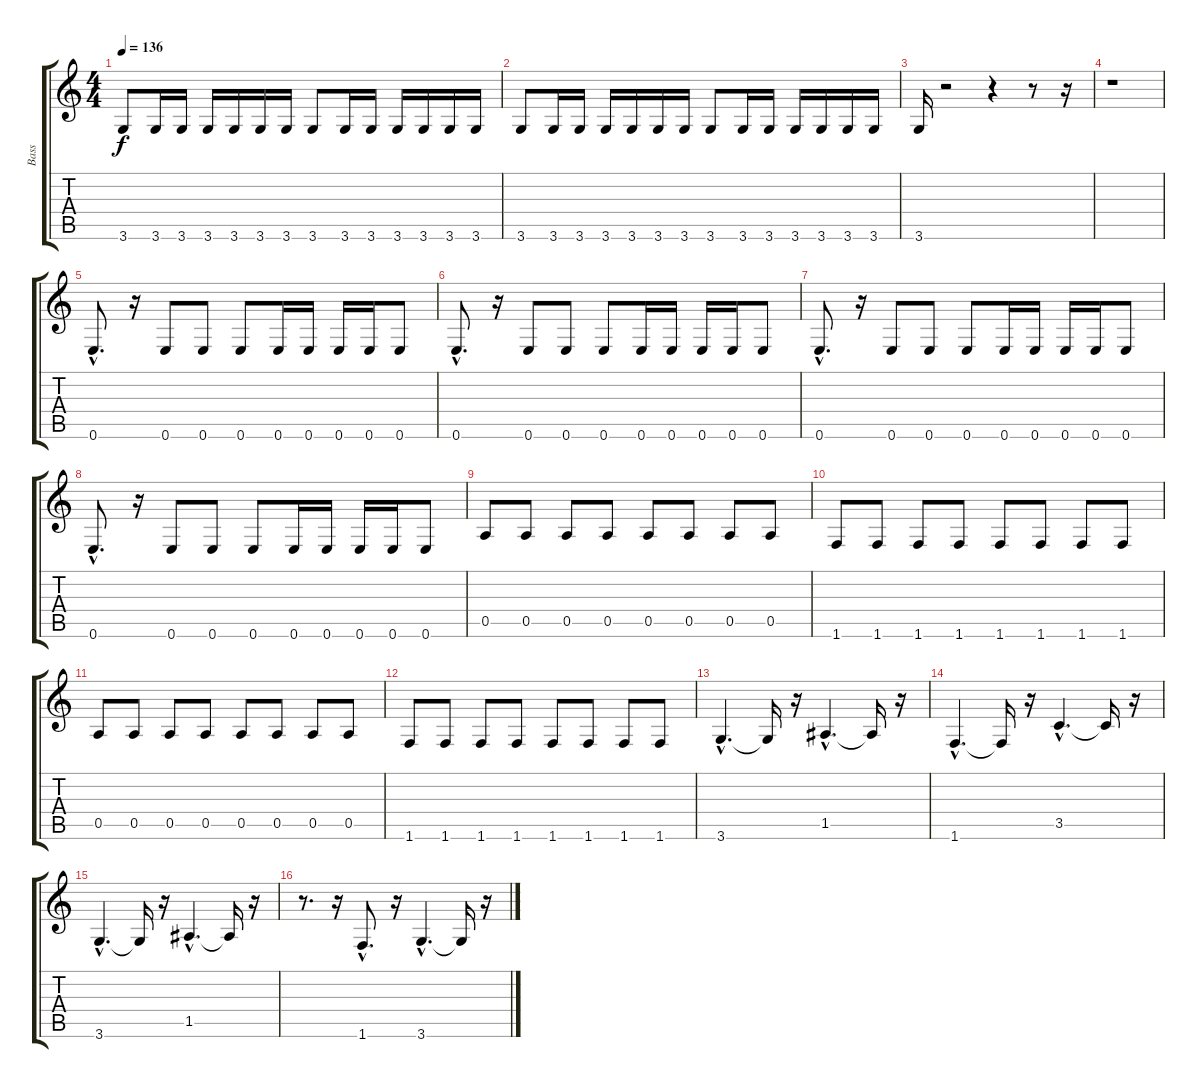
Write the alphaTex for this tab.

\track ("Bass" "Bass") {instrument electricbassfinger}
\staff {score tabs}
\tuning (E4 B3 G3 D3 A2 E2) {hide}
\ts (4 4)
\tempo 136
\clef g2
\ks c
3.6.8{dy f} 3.6.16 3.6.16 3.6.16 3.6.16 3.6.16 3.6.16 3.6.8 3.6.16 3.6.16 3.6.16 3.6.16 3.6.16 3.6.16 |
3.6.8 3.6.16 3.6.16 3.6.16 3.6.16 3.6.16 3.6.16 3.6.8 3.6.16 3.6.16 3.6.16 3.6.16 3.6.16 3.6.16 |
3.6.16 r.2 r.4 r.8 r.16 |
r.1 |
0.6{hac}.8{d} r.16 0.6.8 0.6.8 0.6.8 0.6.16 0.6.16 0.6.16 0.6.16 0.6.8 |
0.6{hac}.8{d} r.16 0.6.8 0.6.8 0.6.8 0.6.16 0.6.16 0.6.16 0.6.16 0.6.8 |
0.6{hac}.8{d} r.16 0.6.8 0.6.8 0.6.8 0.6.16 0.6.16 0.6.16 0.6.16 0.6.8 |
0.6{hac}.8{d} r.16 0.6.8 0.6.8 0.6.8 0.6.16 0.6.16 0.6.16 0.6.16 0.6.8 |
0.5.8 0.5.8 0.5.8 0.5.8 0.5.8 0.5.8 0.5.8 0.5.8 |
1.6.8 1.6.8 1.6.8 1.6.8 1.6.8 1.6.8 1.6.8 1.6.8 |
0.5.8 0.5.8 0.5.8 0.5.8 0.5.8 0.5.8 0.5.8 0.5.8 |
1.6.8 1.6.8 1.6.8 1.6.8 1.6.8 1.6.8 1.6.8 1.6.8 |
3.6{hac}.4{d} 3.6{t}.16 r.16 1.5{hac}.4{d} 1.5{t}.16 r.16 |
1.6{hac}.4{d} 1.6{t}.16 r.16 3.5{hac}.4{d} 3.5{t}.16 r.16 |
3.6{hac}.4{d} 3.6{t}.16 r.16 1.5{hac}.4{d} 1.5{t}.16 r.16 |
r.8{d} r.16 1.6{hac}.8{d} r.16 3.6{hac}.4{d} 3.6{t}.16 r.16
